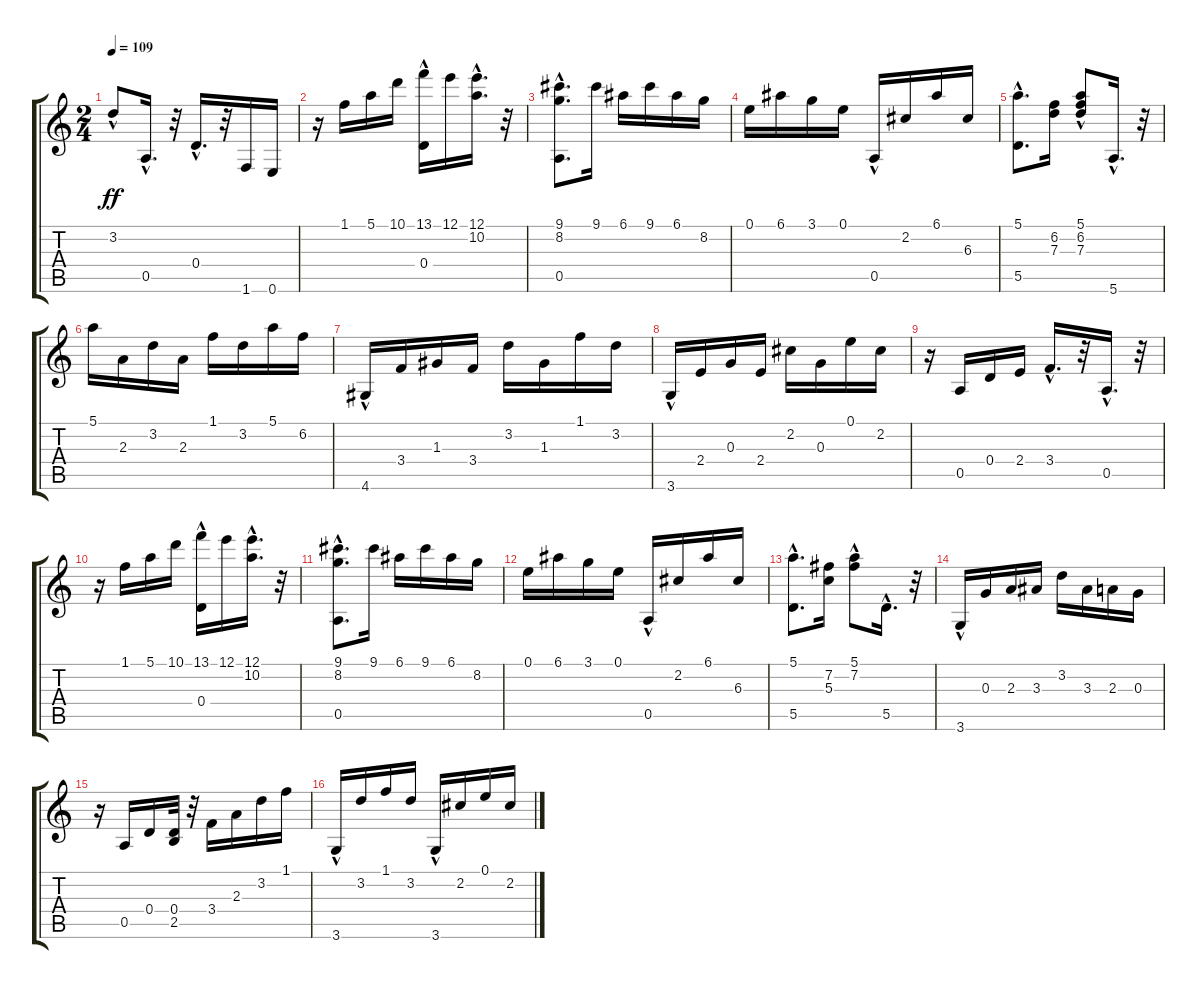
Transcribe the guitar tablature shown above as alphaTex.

\track "" {instrument acousticguitarnylon}
\staff {score tabs}
\tuning (E4 B3 G3 D3 A2 E2) {hide}
\ts (2 4)
\tempo 109
\clef g2
\ks c
3.2{hac}.8{dy ff} 0.5{hac}.16{d} r.32 0.4{hac}.16{d} r.32 1.6.16 0.6.16 |
r.16 1.1.16 5.1.16 10.1.16 (13.1 0.4{hac}).16 12.1.16 (12.1 10.2{hac}).16{d} r.32 |
(9.1 8.2 0.5{hac}).8{d} 9.1.16 6.1.16 9.1.16 6.1.16 8.2.16 |
0.1.16 6.1.16 3.1.16 0.1.16 0.5{hac}.16 2.2.16 6.1.16 6.3.16 |
(5.1{hac} 5.5).8{d} (6.2 7.3).16 (5.1{hac} 6.2{hac} 7.3{hac}).8 5.6{hac}.16{d} r.32 |
5.1.16 2.3.16 3.2.16 2.3.16 1.1.16 3.2.16 5.1.16 6.2.16 |
4.6{hac}.16 3.4.16 1.3.16 3.4.16 3.2.16 1.3.16 1.1.16 3.2.16 |
3.6{hac}.16 2.4.16 0.3.16 2.4.16 2.2.16 0.3.16 0.1.16 2.2.16 |
r.16 0.5.16 0.4.16 2.4.16 3.4{hac}.16{d} r.32 0.5{hac}.16{d} r.32 |
r.16 1.1.16 5.1.16 10.1.16 (13.1 0.4{hac}).16 12.1.16 (12.1 10.2{hac}).16{d} r.32 |
(9.1 8.2 0.5{hac}).8{d} 9.1.16 6.1.16 9.1.16 6.1.16 8.2.16 |
0.1.16 6.1.16 3.1.16 0.1.16 0.5{hac}.16 2.2.16 6.1.16 6.3.16 |
(5.1{hac} 5.5).8{d} (7.2 5.3).16 (5.1{hac} 7.2{hac}).8 5.5{hac}.16{d} r.32 |
3.6{hac}.16 0.3.16 2.3.16 3.3.16 3.2.16 3.3.16 2.3.16 0.3.16 |
r.16 0.5.16 0.4.16 (0.4 2.5).32 r.32 3.4.16 2.3.16 3.2.16 1.1.16 |
3.6{hac}.16 3.2.16 1.1.16 3.2.16 3.6{hac}.16 2.2.16 0.1.16 2.2.16
